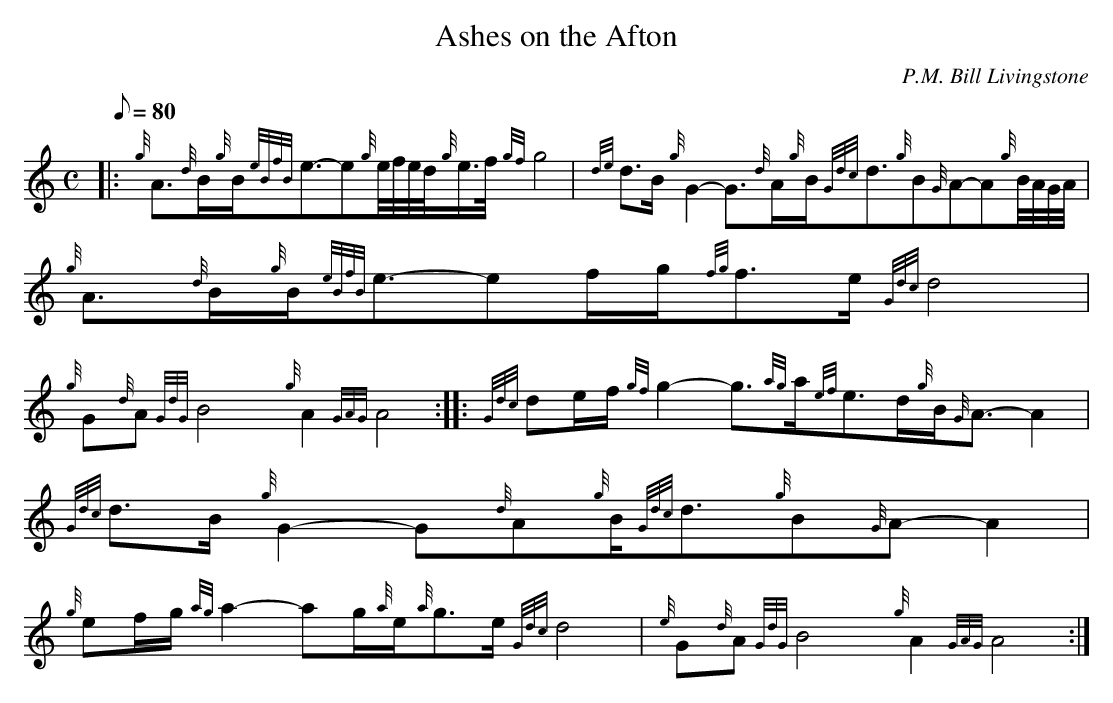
X:1
T:Ashes on the Afton
M:C
L:1/8
Q:80
C:P.M. Bill Livingstone
K:HP
|: {g}A3/2{d}B/2{g}B/2{eBfB}e3/2-e{g}e/4f/4e/4d/4{g}e3/4f/4{gf}g4 | \
{de}d3/2B/2{g}G2-G3/2{d}A/2{g}B/2{Gdc}d3/2{g}B{G}A-A{g}B/4A/4G/4A/4 | \
{g}A3/2{d}B/2{g}B/2{eBfB}e3/2-ef/2g/2{fg}f3/2e/2{Gdc}d4 |
{g}G{d}A{GdG}B4{g}A2{GAG}A4 :: \
{Gdc}de/2f/2{gf}g2-g3/2{ag}a/2{ef}e3/2d/2{g}B/2{G}A3/2-A2 | \
{Gdc}d3/2B/2{g}G2-G{d}A{g}B/2{Gdc}d3/2{g}B{G}A-A2 |
{g}ef/2g/2{ag}a2-ag/2{a}e/2{a}g3/2e/2{Gdc}d4 | \
{e}G{d}A{GdG}B4{g}A2{GAG}A4 :|
